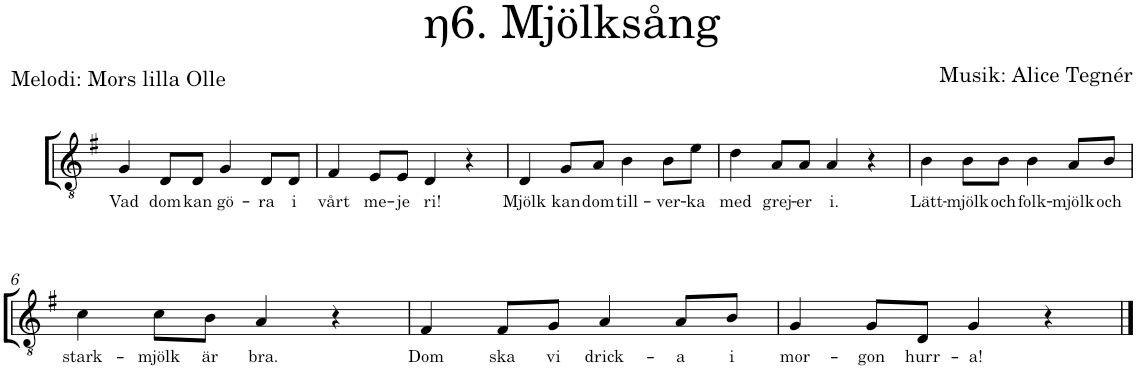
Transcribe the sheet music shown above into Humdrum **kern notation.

**kern	**text
*part1	*part1
*staff1	*staff1
*I"S A	*
*clefGv2	*
*k[f#]	*
=1	=1
!	!LO:LY:b
4G/	Vad
!	!LO:LY:b
8D/L	dom
!	!LO:LY:b
8D/J	kan
!	!LO:LY:b
4G/	gö-
!	!LO:LY:b
8D/L	-ra
!	!LO:LY:b
8D/J	i
=2	=2
!	!LO:LY:b
4F#/	vårt
!	!LO:LY:b
8E/L	me-
!	!LO:LY:b
8E/J	-je
!	!LO:LY:b
4D/	-ri!
4r	.
=3	=3
!	!LO:LY:b
4D/	Mjölk
!	!LO:LY:b
8G/L	kan
!	!LO:LY:b
8A/J	dom
!	!LO:LY:b
4B\	till-
!	!LO:LY:b
8B\L	-ver-
!	!LO:LY:b
8e\J	-ka
=4	=4
!	!LO:LY:b
4d\	med
!	!LO:LY:b
8A/L	grej-
!	!LO:LY:b
8A/J	-er
!	!LO:LY:b
4A/	i.
4r	.
=5	=5
!	!LO:LY:b
4B\	Lätt-
!	!LO:LY:b
8B\L	-mjölk
!	!LO:LY:b
8B\J	och
!	!LO:LY:b
4B\	folk-
!	!LO:LY:b
8A/L	-mjölk
!	!LO:LY:b
8B/J	och
!!LO:LB:g=z
=6	=6
!	!LO:LY:b
4c\	stark-
!	!LO:LY:b
8c\L	-mjölk
!	!LO:LY:b
8B\J	är
!	!LO:LY:b
4A/	bra.
4r	.
=7	=7
!	!LO:LY:b
4F#/	Dom
!	!LO:LY:b
8F#/L	ska
!	!LO:LY:b
8G/J	vi
!	!LO:LY:b
4A/	drick-
!	!LO:LY:b
8A/L	-a
!	!LO:LY:b
8B/J	i
=8	=8
!	!LO:LY:b
4G/	mor-
!	!LO:LY:b
8G/L	-gon
!	!LO:LY:b
8D/J	hurr-
!	!LO:LY:b
4G/	-a!
4r	.
==	==
*-	*-
